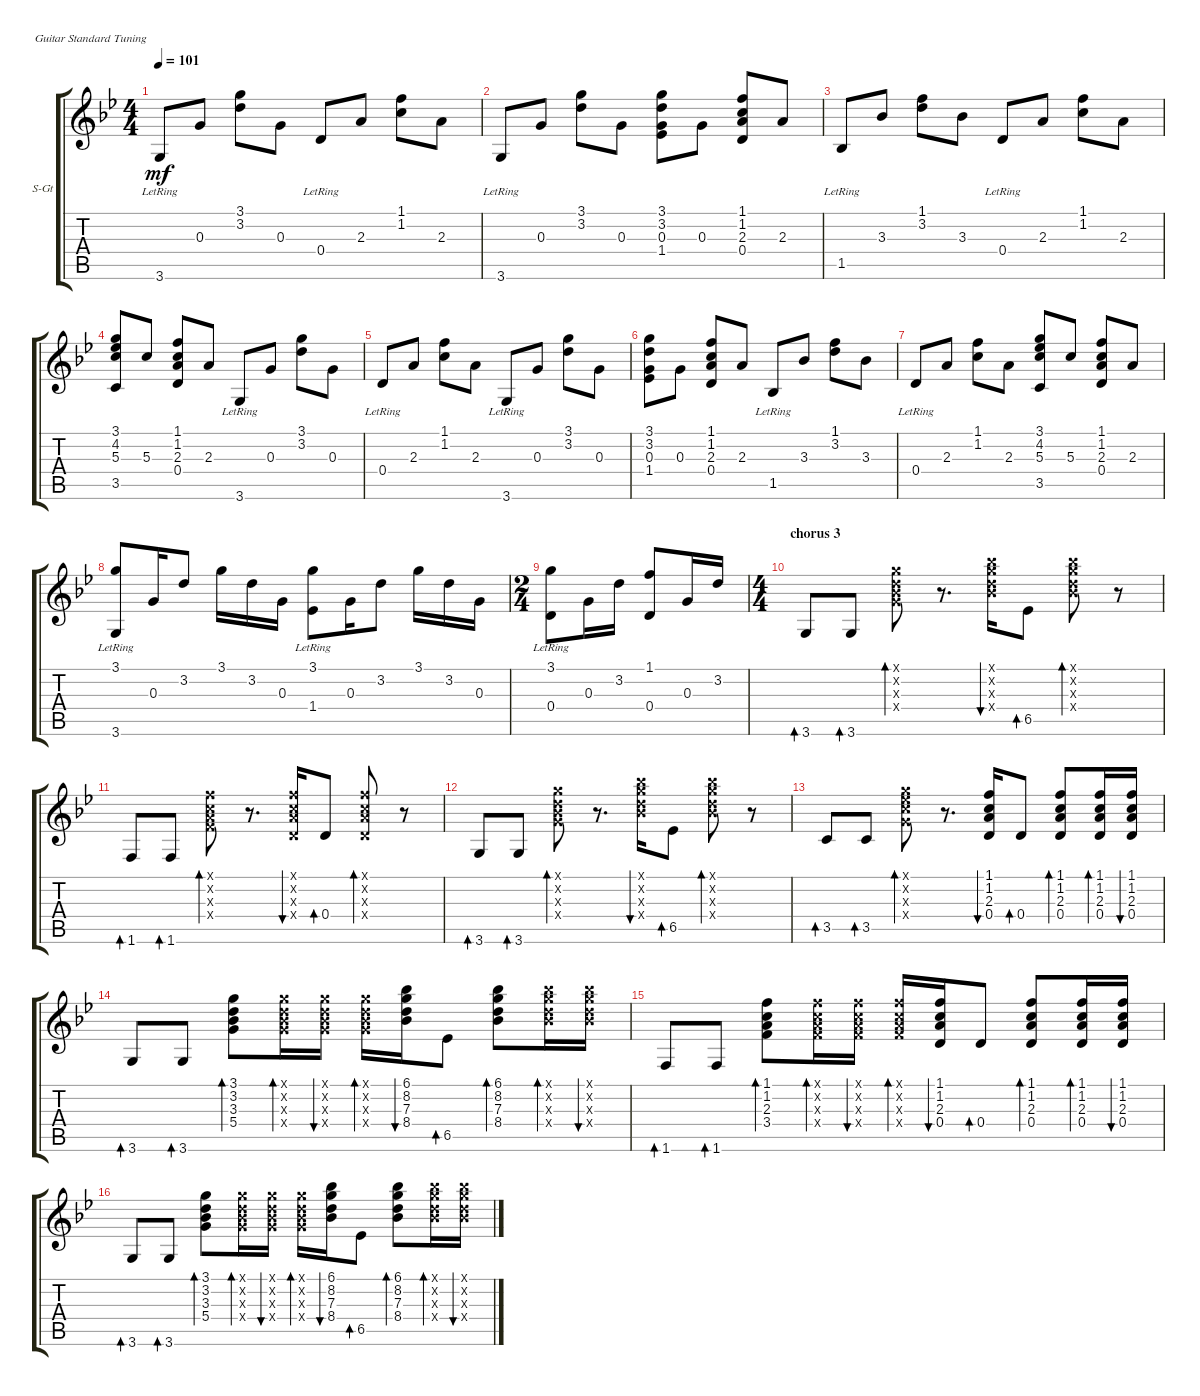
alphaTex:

\defaultSystemsLayout 4
\bracketExtendMode groupsimilarinstruments
\firstSystemTrackNameOrientation horizontal
\otherSystemsTrackNameOrientation horizontal
\track ("Steel Guitar" "S-Gt") {instrument acousticguitarsteel}
\staff {score tabs}
\tuning (E4 B3 G3 D3 A2 E2)
\ts (4 4)
\tempo 101
\clef g2
\ks gminor
3.6{lr}.8{dy mf} 0.3.8 (3.2 3.1).8 0.3.8 0.4{lr}.8 2.3.8 (1.2 1.1).8 2.3.8 |
3.6{lr}.8 0.3.8 (3.2 3.1).8 0.3.8 (1.4 0.3 3.2 3.1).8 0.3.8 (0.4 2.3 1.2 1.1).8 2.3.8 |
1.5{lr}.8 3.3.8 (3.2 1.1).8 3.3.8 0.4{lr}.8 2.3.8 (1.2 1.1).8 2.3.8 |
(5.3 4.2 3.1 3.5).8 5.3.8 (0.4 2.3 1.2 1.1).8 2.3.8 3.6{lr}.8 0.3.8 (3.2 3.1).8 0.3.8 |
0.4{lr}.8 2.3.8 (1.2 1.1).8 2.3.8 3.6{lr}.8 0.3.8 (3.2 3.1).8 0.3.8 |
(1.4 0.3 3.2 3.1).8 0.3.8 (0.4 2.3 1.2 1.1).8 2.3.8 1.5{lr}.8 3.3.8 (3.2 1.1).8 3.3.8 |
0.4{lr}.8 2.3.8 (1.2 1.1).8 2.3.8 (5.3 4.2 3.1 3.5).8 5.3.8 (0.4 2.3 1.2 1.1).8 2.3.8 |
(3.6{lr} 3.1).8 0.3.16 3.2.8 3.1.16 3.2.16 0.3.16 (1.4{lr} 3.1).8 0.3.16 3.2.8 3.1.16 3.2.16 0.3.16 |
\ts (2 4)
(3.1 0.4{lr}).8 0.3.16 3.2.16 (1.1 0.4).8 0.3.16 3.2.16 |
\ts (4 4)
\section ("" "chorus 3")
3.6.8{bd 30} 3.6.8{bd 30} (5.4{x} 3.3{x} 3.2{x} 3.1{x}).8{bd 30} r.8{d} (8.4{x} 7.3{x} 8.2{x} 6.1{x}).16{bu 30} 6.5.8{bd 30} (8.4{x} 7.3{x} 8.2{x} 6.1{x}).8{bd 30} r.8 |
1.6.8{bd 30} 1.6.8{bd 30} (3.4{x} 2.3{x} 1.2{x} 1.1{x}).8{bd 30} r.8{d} (0.4{x} 2.3{x} 1.2{x} 1.1{x}).16{bu 30} 0.4.8{bd 30} (0.4{x} 2.3{x} 1.2{x} 1.1{x}).8{bd 30} r.8 |
3.6.8{bd 30} 3.6.8{bd 30} (5.4{x} 3.3{x} 3.2{x} 3.1{x}).8{bd 30} r.8{d} (8.4{x} 7.3{x} 8.2{x} 6.1{x}).16{bu 30} 6.5.8{bd 30} (8.4{x} 7.3{x} 8.2{x} 6.1{x}).8{bd 30} r.8 |
3.5.8{bd 30} 3.5.8{bd 30} (5.4{x} 5.3{x} 4.2{x} 3.1{x}).8{bd 30} r.8{d} (0.4 2.3 1.2 1.1).16{bu 30} 0.4.8{bd 30} (0.4 2.3 1.2 1.1).8{bd 30} (0.4 2.3 1.2 1.1).16{bd 30} (0.4 2.3 1.2 1.1).16{bu 30} |
3.6.8{bd 30} 3.6.8{bd 30} (5.4 3.3 3.2 3.1).8{bd 30} (5.4{x} 3.3{x} 3.2{x} 3.1{x}).16{bd 30} (5.4{x} 3.3{x} 3.2{x} 3.1{x}).16{bu 30} (5.4{x} 3.3{x} 3.2{x} 3.1{x}).16{bd 30} (8.4 7.3 8.2 6.1).16{bu 30} 6.5.8{bd 30} (8.4 7.3 8.2 6.1).8{bd 30} (8.4{x} 7.3{x} 8.2{x} 6.1{x}).16{bd 30} (8.4{x} 7.3{x} 8.2{x} 6.1{x}).16{bu 30} |
1.6.8{bd 30} 1.6.8{bd 30} (3.4 2.3 1.2 1.1).8{bd 30} (3.4{x} 2.3{x} 1.2{x} 1.1{x}).16{bd 30} (3.4{x} 2.3{x} 1.2{x} 1.1{x}).16{bu 30} (3.4{x} 2.3{x} 1.2{x} 1.1{x}).16{bd 30} (0.4 2.3 1.2 1.1).16{bu 30} 0.4.8{bd 30} (0.4 2.3 1.2 1.1).8{bd 30} (0.4 2.3 1.2 1.1).16{bd 30} (0.4 2.3 1.2 1.1).16{bu 30} |
3.6.8{bd 30} 3.6.8{bd 30} (5.4 3.3 3.2 3.1).8{bd 30} (5.4{x} 3.3{x} 3.2{x} 3.1{x}).16{bd 30} (5.4{x} 3.3{x} 3.2{x} 3.1{x}).16{bu 30} (5.4{x} 3.3{x} 3.2{x} 3.1{x}).16{bd 30} (8.4 7.3 8.2 6.1).16{bu 30} 6.5.8{bd 30} (8.4 7.3 8.2 6.1).8{bd 30} (8.4{x} 7.3{x} 8.2{x} 6.1{x}).16{bd 30} (8.4{x} 7.3{x} 8.2{x} 6.1{x}).16{bu 30}
